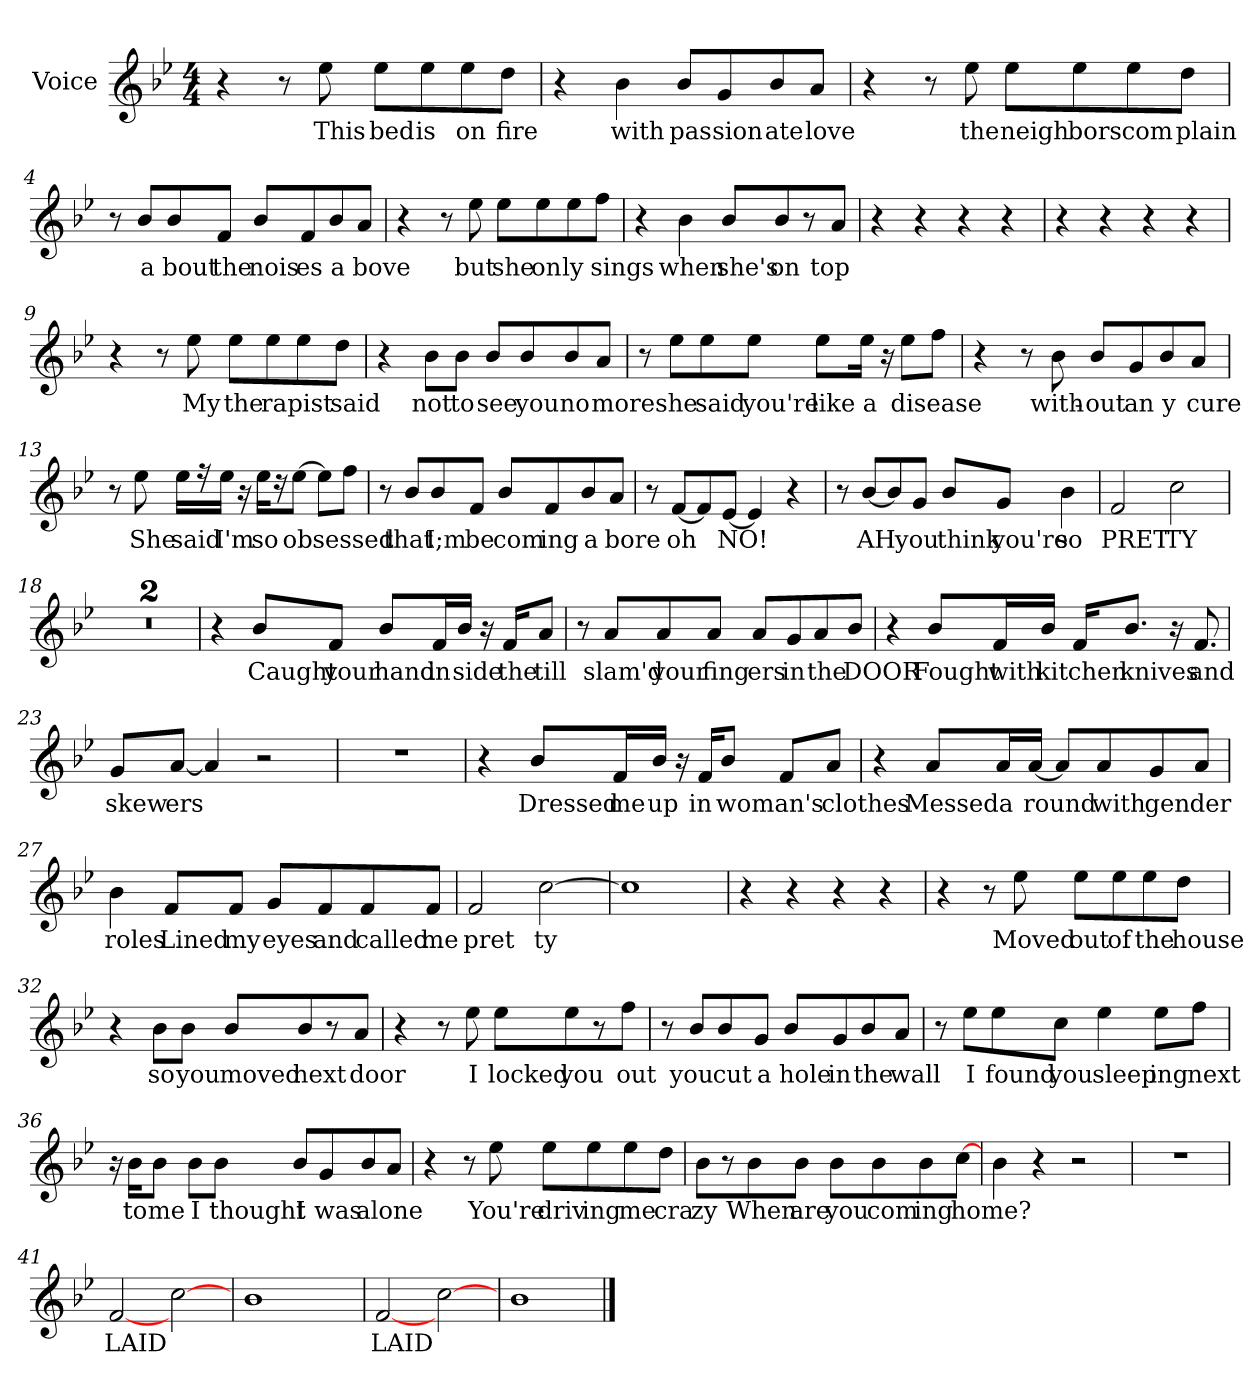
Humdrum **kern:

**kern	**text
*part1	*part1
*staff1	*staff1
*I"Voice	*
*I'V	*
*clefG2	*
*k[b-e-]	*
*B-:	*
*M4/4	*
=1	=1
4r	.
8r	.
8ee-\	This
8ee-\L	bed
8ee-\	is
8ee-\	on
8dd\J	fire
=2	=2
4r	.
4b-\	with
8b-/L	pas
8g/	sion
8b-/	ate
8a/J	love
=3	=3
4r	.
8r	.
8ee-\	the
8ee-\L	neigh
8ee-\	bors
8ee-\	com
8dd\J	plain
!!LO:LB:g=z
=4	=4
8r	.
8b-/L	a
8b-/	bout
8f/J	the
8b-/L	nois
8f/	es
8b-/	a
8a/J	bove
=5	=5
4r	.
8r	.
8ee-\	but
8ee-\L	she
8ee-\	on
8ee-\	ly
8ff\J	sings
=6	=6
4r	.
4b-\	when
8b-/L	she's
8b-/	on
8r	.
8a/J	top
!!LO:LB:g=z
=7	=7
4r	.
4r	.
4r	.
4r	.
=8	=8
4r	.
4r	.
4r	.
4r	.
!!LO:LB:g=z
=9	=9
4r	.
8r	.
8ee-\	My
8ee-\L	the
8ee-\	ra
8ee-\	pist
8dd\J	said
=10	=10
4r	.
8b-\L	not
8b-\J	to
8b-/L	see
8b-/	you
8b-/	no
8a/J	more
=11	=11
8r	.
8ee-\L	she
8ee-\	said
8ee-\J	you're
8ee-\L	like
16ee-\Jk	a
16r	.
8ee-\L	dis
8ff\J	ease
!!LO:LB:g=z
=12	=12
4r	.
8r	.
8b-\	with-
8b-/L	-out
8g/	an
8b-/	y
8a/J	cure
=13	=13
8r	.
8ee-\	She
16ee-\KL	said
16r	.
16ee-\Jk	I'm
16r	.
16ee-\KL	so
16r	.
[8ee-\J	ob
8ee-\L]	sessed
8ff\J	.
=14	=14
8r	.
8b-/L	that
8b-/	I;m
8f/J	be
8b-/L	com
8f/	ing
8b-/	a
8a/J	bore
!!LO:LB:g=z
=15	=15
8r	.
[8f/L	oh
8f/]	.
[8e-/J	NO!
4e-/]	.
4r	.
=16	=16
8r	.
[8b-/L	AH
8b-/]	.
8g/J	you
8b-/L	think
8g/J	you're
4b-\	so
=17	=17
2f/	PRET
2cc\	TY
!!LO:LB:g=z
=18	=18
1r	.
=19	=19
1r	.
!!LO:LB:g=z
=20	=20
4r	.
8b-/L	Caught
8f/J	your
8b-/L	hand
16f/L	in
16b-/JJ	side
16r	.
16f/KL	the
8a/J	till
=21	=21
8r	.
8a/L	slam'd
8a/	your
8a/J	fing
8a/L	ers
8g/	in
8a/	the
8b-/J	DOOR
=22	=22
4r	.
8b-/L	Fought
16f/L	with
16b-/JJ	kit
16f/KL	chen
8.b-/J	knives
16r	.
8.f/	and
!!LO:LB:g=z
=23	=23
8g/L	skew
[8a/J	ers
4a/]	.
2r	.
=24	=24
1r	.
=25	=25
4r	.
8b-/L	Dressed
16f/L	me
16b-/JJ	up
16r	.
16f/KL	in
8b-/J	wom
8f/L	an's
8a/J	clothes
!!LO:LB:g=z
=26	=26
4r	.
8a/L	Messed
16a/L	a
[16a/JJ	round
8a/L]	.
8a/	with
8g/	gen
8a/J	der
=27	=27
4b-\	roles
8f/L	Lined
8f/J	my
8g/L	eyes
8f/	and
8f/	called
8f/J	me
=28	=28
2f/	pret
[2cc\	ty
=29	=29
1cc]	.
!!LO:PB:g=z
=30	=30
4r	.
4r	.
4r	.
4r	.
!!LO:LB:g=z
=31	=31
4r	.
8r	.
8ee-\	Moved
8ee-\L	out
8ee-\	of
8ee-\	the
8dd\J	house
=32	=32
4r	.
8b-\L	so
8b-\J	you
8b-/L	moved
8b-/	next
8r	.
8a/J	door
=33	=33
4r	.
8r	.
8ee-\	I
8ee-\L	locked
8ee-\	you
8r	.
8ff\J	out
!!LO:LB:g=z
=34	=34
8r	.
8b-/L	you
8b-/	cut
8g/J	a
8b-/L	hole
8g/	in
8b-/	the
8a/J	wall
=35	=35
8r	.
8ee-\L	I
8ee-\	found
8cc\J	you
4ee-\	sleep
8ee-\L	ing
8ff\J	next
=36	=36
16r	.
16b-\KL	to
8b-\J	me
8b-\L	I
8b-\J	thought
8b-/L	I
8g/	was
8b-/	alone
8a/J	.
!!LO:LB:g=z
=37	=37
4r	.
8r	.
8ee-\	You're
8ee-\L	driv
8ee-\	ing
8ee-\	me
8dd\J	cra
=38	=38
8b-\L	zy
8r	.
8b-\	When
8b-\J	are
8b-\L	you
8b-\	com
8b-\	ing
[8cc\J	home?
=39	=39
4b-\	.
4r	.
2r	.
!!LO:LB:g=z
=40	=40
1r	.
=41	=41
[2f/	LAID
[2cc\	.
=42	=42
1b-	.
=43	=43
[2f/	LAID
[2cc\	.
=44	=44
1b-	.
==	==
*-	*-
